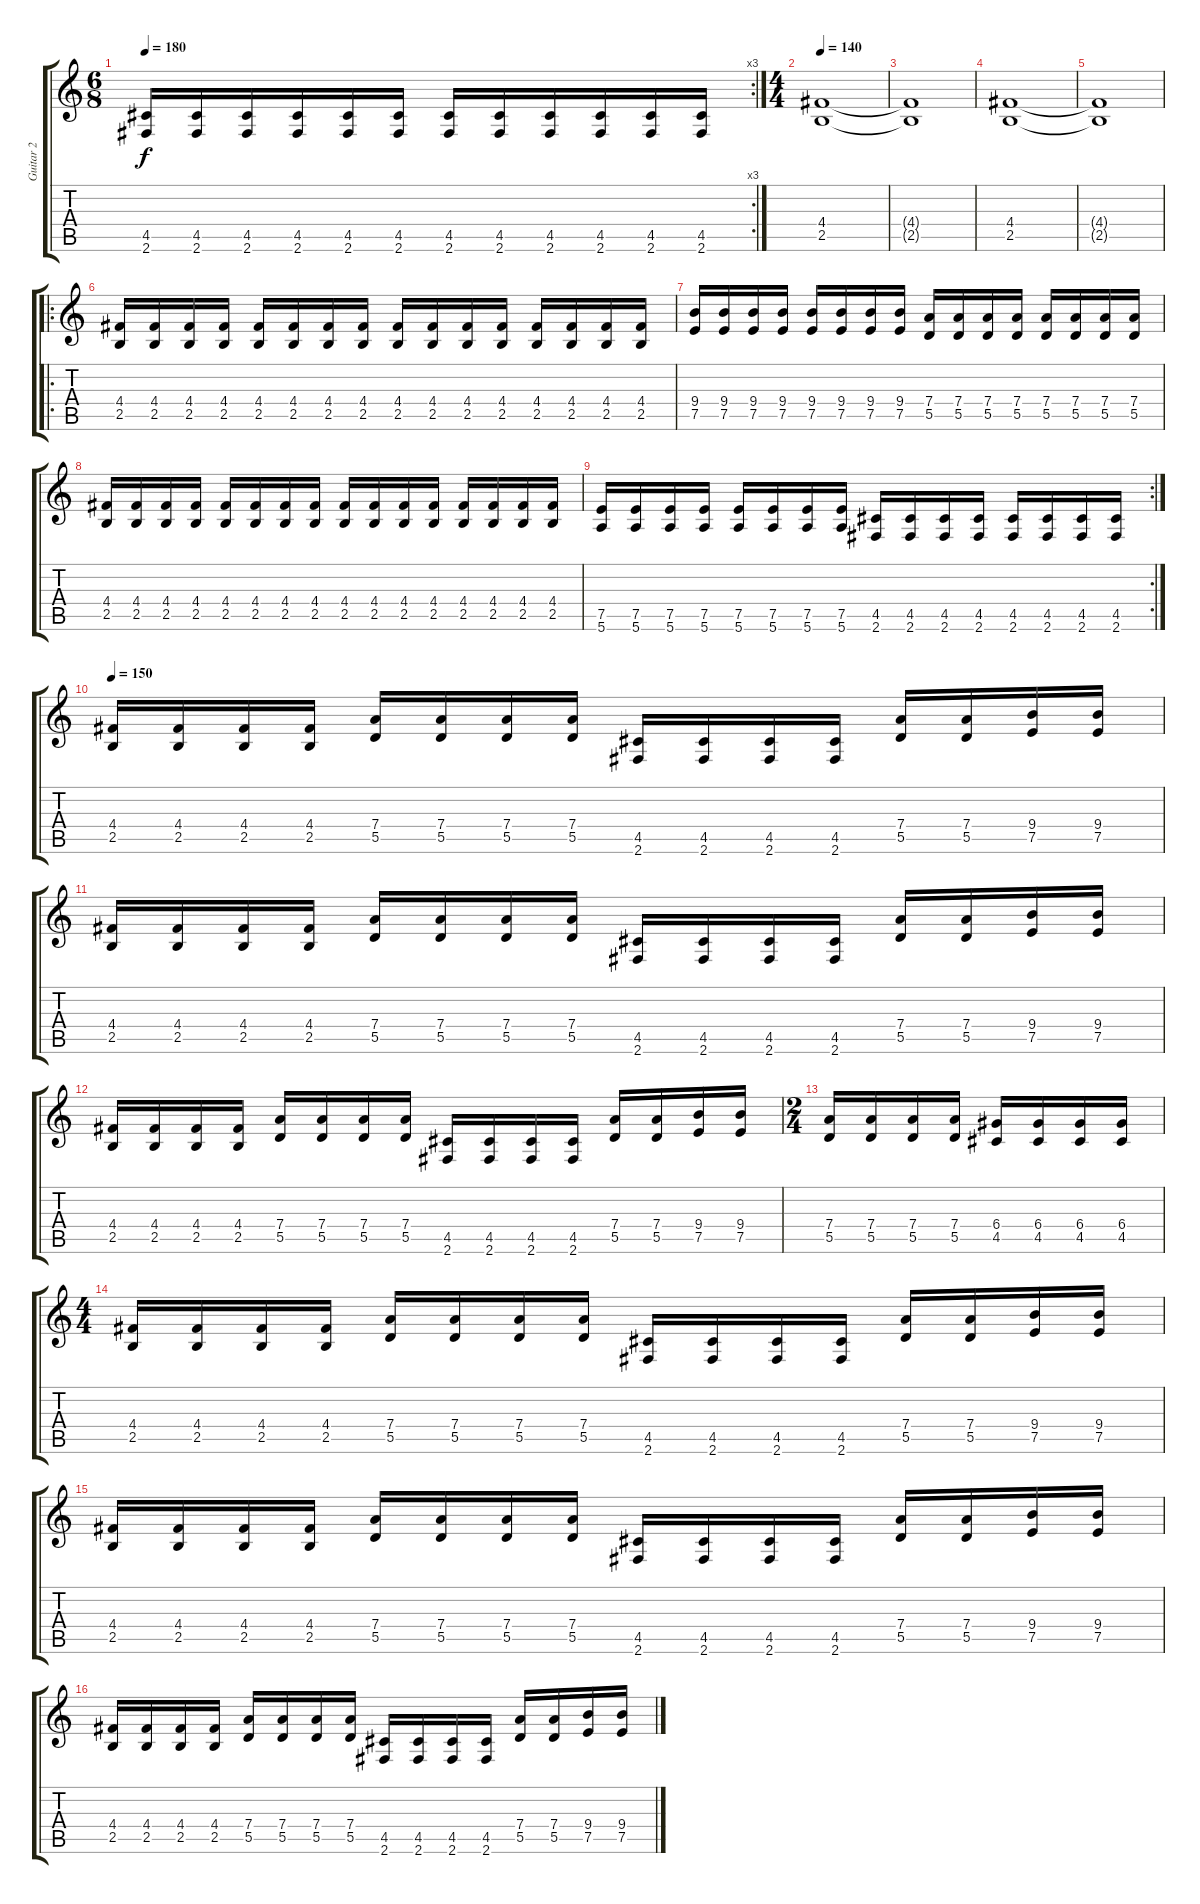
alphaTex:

\track ("Guitar 2" "Guitar 2") {instrument overdrivenguitar}
\staff {score tabs}
\tuning (E4 B3 G3 D3 A2 E2) {hide}
\rc 3
\ts (6 8)
\tempo 180
\clef g2
\ks c
(4.5 2.6).16{dy f} (4.5 2.6).16 (4.5 2.6).16 (4.5 2.6).16 (4.5 2.6).16 (4.5 2.6).16 (4.5 2.6).16 (4.5 2.6).16 (4.5 2.6).16 (4.5 2.6).16 (4.5 2.6).16 (4.5 2.6).16 |
\ts (4 4)
\tempo 140
(4.4 2.5).1 |
(4.4{t} 2.5{t}).1 |
(4.4 2.5).1 |
(4.4{t} 2.5{t}).1 |
\ro
(4.4 2.5).16 (4.4 2.5).16 (4.4 2.5).16 (4.4 2.5).16 (4.4 2.5).16 (4.4 2.5).16 (4.4 2.5).16 (4.4 2.5).16 (4.4 2.5).16 (4.4 2.5).16 (4.4 2.5).16 (4.4 2.5).16 (4.4 2.5).16 (4.4 2.5).16 (4.4 2.5).16 (4.4 2.5).16 |
(9.4 7.5).16 (9.4 7.5).16 (9.4 7.5).16 (9.4 7.5).16 (9.4 7.5).16 (9.4 7.5).16 (9.4 7.5).16 (9.4 7.5).16 (7.4 5.5).16 (7.4 5.5).16 (7.4 5.5).16 (7.4 5.5).16 (7.4 5.5).16 (7.4 5.5).16 (7.4 5.5).16 (7.4 5.5).16 |
(4.4 2.5).16 (4.4 2.5).16 (4.4 2.5).16 (4.4 2.5).16 (4.4 2.5).16 (4.4 2.5).16 (4.4 2.5).16 (4.4 2.5).16 (4.4 2.5).16 (4.4 2.5).16 (4.4 2.5).16 (4.4 2.5).16 (4.4 2.5).16 (4.4 2.5).16 (4.4 2.5).16 (4.4 2.5).16 |
\rc 2
(7.5 5.6).16 (7.5 5.6).16 (7.5 5.6).16 (7.5 5.6).16 (7.5 5.6).16 (7.5 5.6).16 (7.5 5.6).16 (7.5 5.6).16 (4.5 2.6).16 (4.5 2.6).16 (4.5 2.6).16 (4.5 2.6).16 (4.5 2.6).16 (4.5 2.6).16 (4.5 2.6).16 (4.5 2.6).16 |
\tempo 150
(4.4 2.5).16 (4.4 2.5).16 (4.4 2.5).16 (4.4 2.5).16 (7.4 5.5).16 (7.4 5.5).16 (7.4 5.5).16 (7.4 5.5).16 (4.5 2.6).16 (4.5 2.6).16 (4.5 2.6).16 (4.5 2.6).16 (7.4 5.5).16 (7.4 5.5).16 (9.4 7.5).16 (9.4 7.5).16 |
(4.4 2.5).16 (4.4 2.5).16 (4.4 2.5).16 (4.4 2.5).16 (7.4 5.5).16 (7.4 5.5).16 (7.4 5.5).16 (7.4 5.5).16 (4.5 2.6).16 (4.5 2.6).16 (4.5 2.6).16 (4.5 2.6).16 (7.4 5.5).16 (7.4 5.5).16 (9.4 7.5).16 (9.4 7.5).16 |
(4.4 2.5).16 (4.4 2.5).16 (4.4 2.5).16 (4.4 2.5).16 (7.4 5.5).16 (7.4 5.5).16 (7.4 5.5).16 (7.4 5.5).16 (4.5 2.6).16 (4.5 2.6).16 (4.5 2.6).16 (4.5 2.6).16 (7.4 5.5).16 (7.4 5.5).16 (9.4 7.5).16 (9.4 7.5).16 |
\ts (2 4)
(7.4 5.5).16 (7.4 5.5).16 (7.4 5.5).16 (7.4 5.5).16 (6.4 4.5).16 (6.4 4.5).16 (6.4 4.5).16 (6.4 4.5).16 |
\ts (4 4)
(4.4 2.5).16 (4.4 2.5).16 (4.4 2.5).16 (4.4 2.5).16 (7.4 5.5).16 (7.4 5.5).16 (7.4 5.5).16 (7.4 5.5).16 (4.5 2.6).16 (4.5 2.6).16 (4.5 2.6).16 (4.5 2.6).16 (7.4 5.5).16 (7.4 5.5).16 (9.4 7.5).16 (9.4 7.5).16 |
(4.4 2.5).16 (4.4 2.5).16 (4.4 2.5).16 (4.4 2.5).16 (7.4 5.5).16 (7.4 5.5).16 (7.4 5.5).16 (7.4 5.5).16 (4.5 2.6).16 (4.5 2.6).16 (4.5 2.6).16 (4.5 2.6).16 (7.4 5.5).16 (7.4 5.5).16 (9.4 7.5).16 (9.4 7.5).16 |
(4.4 2.5).16 (4.4 2.5).16 (4.4 2.5).16 (4.4 2.5).16 (7.4 5.5).16 (7.4 5.5).16 (7.4 5.5).16 (7.4 5.5).16 (4.5 2.6).16 (4.5 2.6).16 (4.5 2.6).16 (4.5 2.6).16 (7.4 5.5).16 (7.4 5.5).16 (9.4 7.5).16 (9.4 7.5).16
